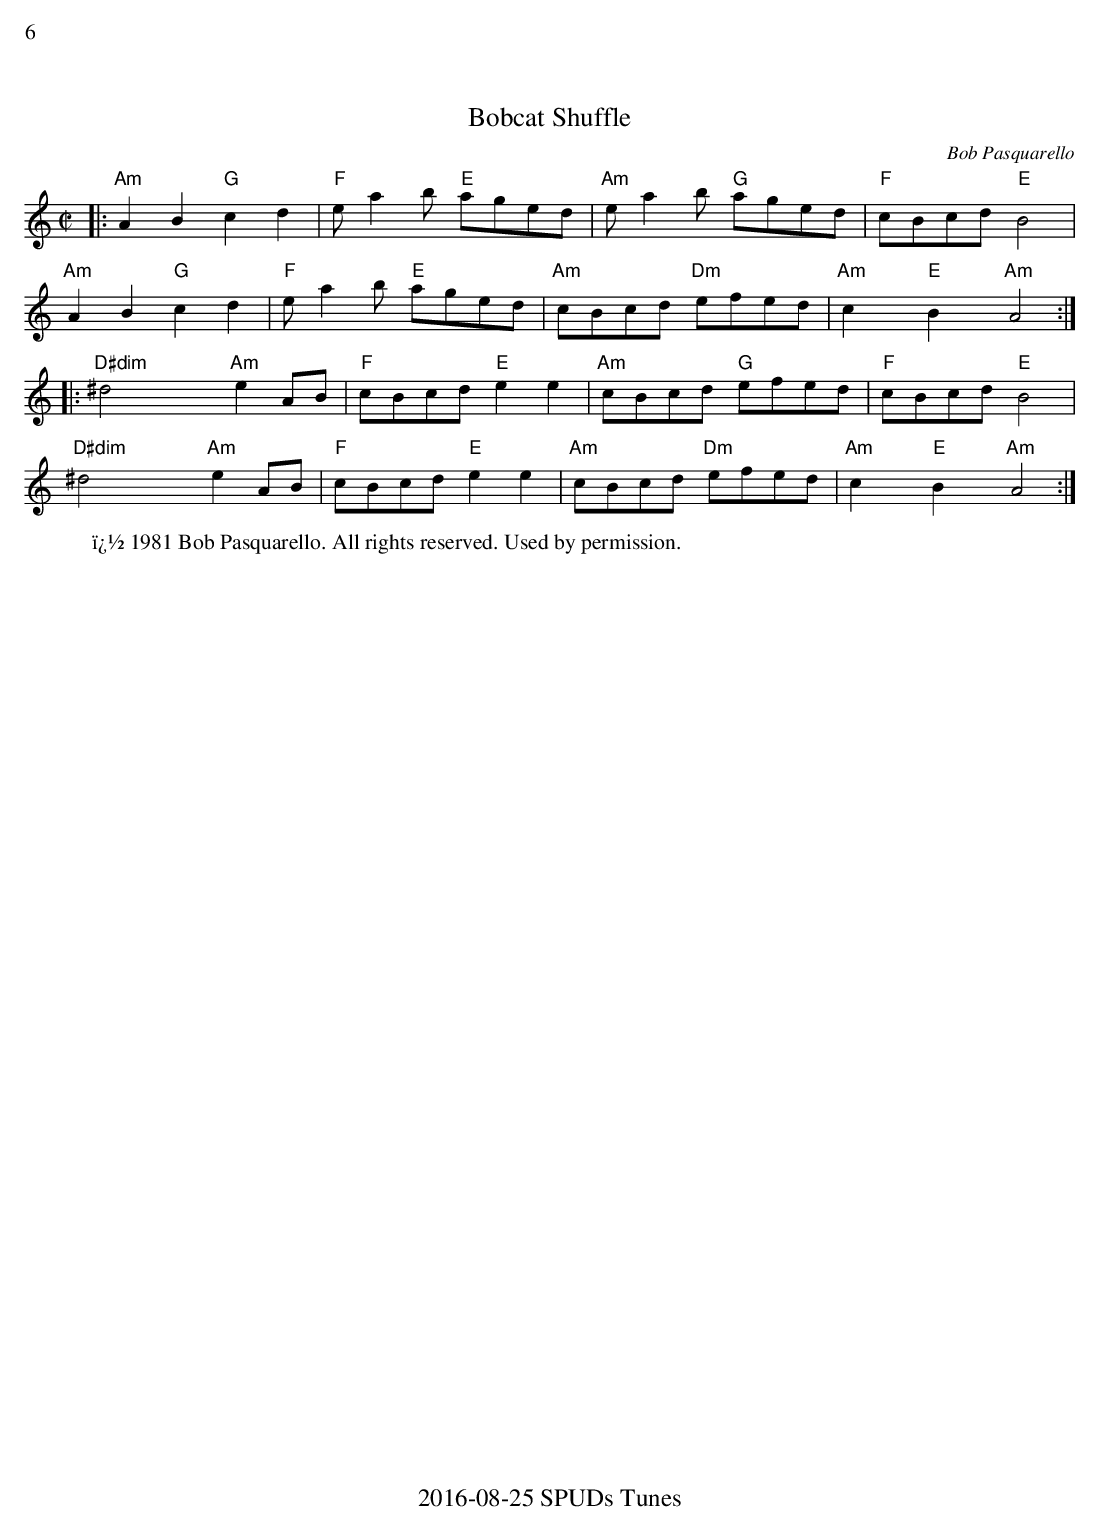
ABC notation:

X:1
%%text 6
T:Bobcat Shuffle
C: Bob Pasquarello
L:1/8
M:C|
K:Am
|: "Am"A2B2"G"c2d2 |"F"ea2b "E"aged|"Am"ea2b "G"aged|"F"cBcd "E"B4|
"Am"A2B2"G"c2d2 |"F"ea2b "E"aged|"Am"cBcd "Dm"efed | "Am"c2x"E"B2x"Am"A4:|
|:"D#dim"^d4xx"Am"e2AB| "F"cBcd"E"e2e2 |"Am"cBcd "G"efed|"F"cBcd"E"B4|
"D#dim"^d4xx"Am"e2AB| "F"cBcd"E"e2e2 |"Am"cBcd "Dm"efed| "Am"c2x"E"B2x"Am"A4:|
W: ï¿½ 1981 Bob Pasquarello. All rights reserved. Used by permission.
